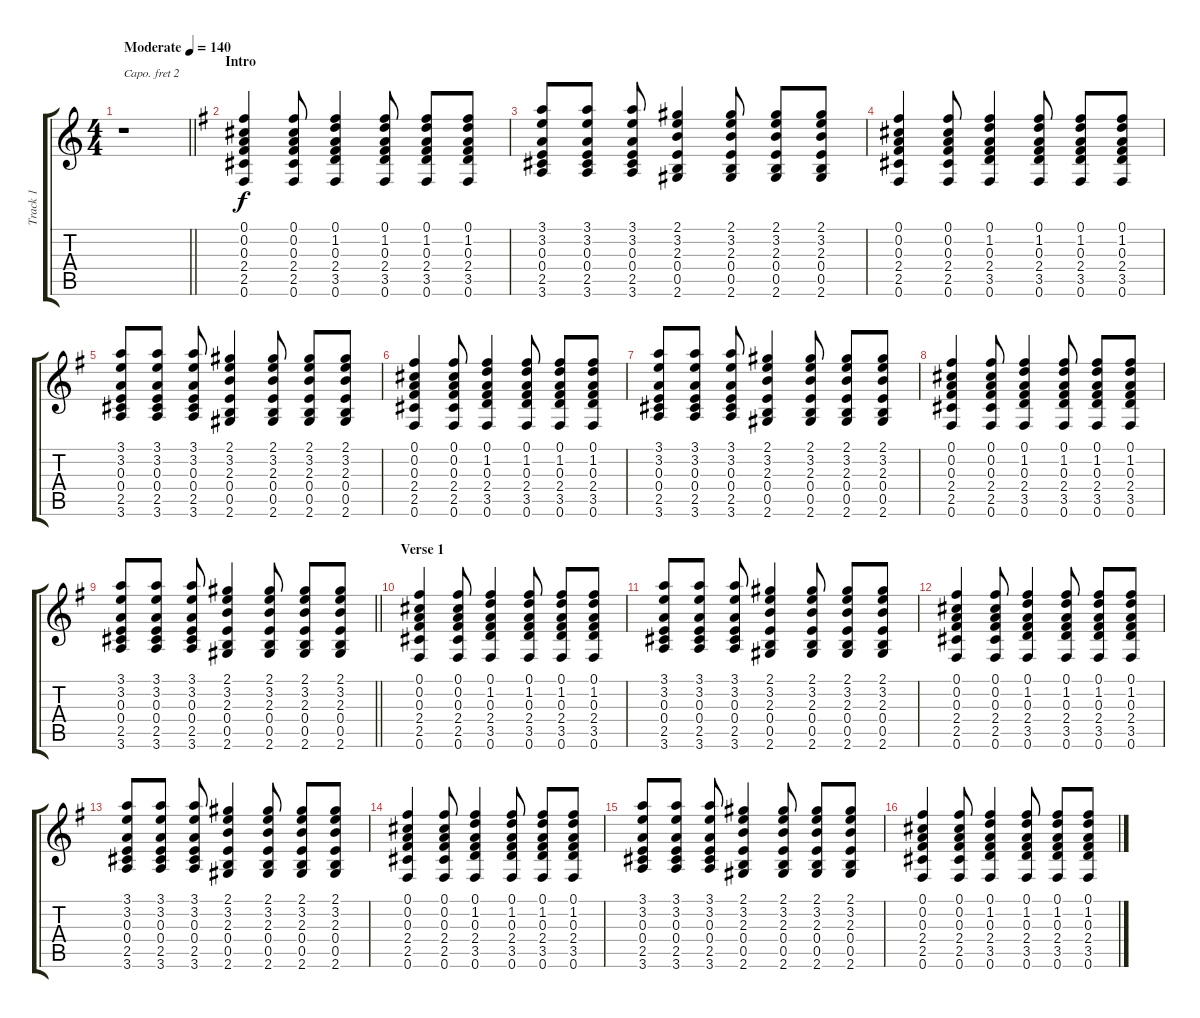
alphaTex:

\track ("Track 1" "Track 1") {instrument acousticguitarsteel}
\staff {score tabs}
\capo 2
\tuning (E4 B3 G3 D3 A2 E2) {hide}
\ts (4 4)
\tempo (140 "Moderate")
\clef g2
\barLineRight lightlight
\ks c
r.1{dy f instrument acousticguitarsteel} |
\section ("" "Intro")
\ks g
(0.1 0.2 0.3 2.4 2.5 0.6).4 (0.1 0.2 0.3 2.4 2.5 0.6).8 (0.1 1.2 0.3 2.4 3.5 0.6).4 (0.1 1.2 0.3 2.4 3.5 0.6).8 (0.1 1.2 0.3 2.4 3.5 0.6).8 (0.1 1.2 0.3 2.4 3.5 0.6).8 |
(3.1 3.2 0.3 0.4 2.5 3.6).8 (3.1 3.2 0.3 0.4 2.5 3.6).8 (3.1 3.2 0.3 0.4 2.5 3.6).8 (2.1 3.2 2.3 0.4 0.5 2.6).4 (2.1 3.2 2.3 0.4 0.5 2.6).8 (2.1 3.2 2.3 0.4 0.5 2.6).8 (2.1 3.2 2.3 0.4 0.5 2.6).8 |
(0.1 0.2 0.3 2.4 2.5 0.6).4 (0.1 0.2 0.3 2.4 2.5 0.6).8 (0.1 1.2 0.3 2.4 3.5 0.6).4 (0.1 1.2 0.3 2.4 3.5 0.6).8 (0.1 1.2 0.3 2.4 3.5 0.6).8 (0.1 1.2 0.3 2.4 3.5 0.6).8 |
(3.1 3.2 0.3 0.4 2.5 3.6).8 (3.1 3.2 0.3 0.4 2.5 3.6).8 (3.1 3.2 0.3 0.4 2.5 3.6).8 (2.1 3.2 2.3 0.4 0.5 2.6).4 (2.1 3.2 2.3 0.4 0.5 2.6).8 (2.1 3.2 2.3 0.4 0.5 2.6).8 (2.1 3.2 2.3 0.4 0.5 2.6).8 |
(0.1 0.2 0.3 2.4 2.5 0.6).4 (0.1 0.2 0.3 2.4 2.5 0.6).8 (0.1 1.2 0.3 2.4 3.5 0.6).4 (0.1 1.2 0.3 2.4 3.5 0.6).8 (0.1 1.2 0.3 2.4 3.5 0.6).8 (0.1 1.2 0.3 2.4 3.5 0.6).8 |
(3.1 3.2 0.3 0.4 2.5 3.6).8 (3.1 3.2 0.3 0.4 2.5 3.6).8 (3.1 3.2 0.3 0.4 2.5 3.6).8 (2.1 3.2 2.3 0.4 0.5 2.6).4 (2.1 3.2 2.3 0.4 0.5 2.6).8 (2.1 3.2 2.3 0.4 0.5 2.6).8 (2.1 3.2 2.3 0.4 0.5 2.6).8 |
(0.1 0.2 0.3 2.4 2.5 0.6).4 (0.1 0.2 0.3 2.4 2.5 0.6).8 (0.1 1.2 0.3 2.4 3.5 0.6).4 (0.1 1.2 0.3 2.4 3.5 0.6).8 (0.1 1.2 0.3 2.4 3.5 0.6).8 (0.1 1.2 0.3 2.4 3.5 0.6).8 |
\barLineRight lightlight
(3.1 3.2 0.3 0.4 2.5 3.6).8 (3.1 3.2 0.3 0.4 2.5 3.6).8 (3.1 3.2 0.3 0.4 2.5 3.6).8 (2.1 3.2 2.3 0.4 0.5 2.6).4 (2.1 3.2 2.3 0.4 0.5 2.6).8 (2.1 3.2 2.3 0.4 0.5 2.6).8 (2.1 3.2 2.3 0.4 0.5 2.6).8 |
\section ("" "Verse 1")
(0.1 0.2 0.3 2.4 2.5 0.6).4 (0.1 0.2 0.3 2.4 2.5 0.6).8 (0.1 1.2 0.3 2.4 3.5 0.6).4 (0.1 1.2 0.3 2.4 3.5 0.6).8 (0.1 1.2 0.3 2.4 3.5 0.6).8 (0.1 1.2 0.3 2.4 3.5 0.6).8 |
(3.1 3.2 0.3 0.4 2.5 3.6).8 (3.1 3.2 0.3 0.4 2.5 3.6).8 (3.1 3.2 0.3 0.4 2.5 3.6).8 (2.1 3.2 2.3 0.4 0.5 2.6).4 (2.1 3.2 2.3 0.4 0.5 2.6).8 (2.1 3.2 2.3 0.4 0.5 2.6).8 (2.1 3.2 2.3 0.4 0.5 2.6).8 |
(0.1 0.2 0.3 2.4 2.5 0.6).4 (0.1 0.2 0.3 2.4 2.5 0.6).8 (0.1 1.2 0.3 2.4 3.5 0.6).4 (0.1 1.2 0.3 2.4 3.5 0.6).8 (0.1 1.2 0.3 2.4 3.5 0.6).8 (0.1 1.2 0.3 2.4 3.5 0.6).8 |
(3.1 3.2 0.3 0.4 2.5 3.6).8 (3.1 3.2 0.3 0.4 2.5 3.6).8 (3.1 3.2 0.3 0.4 2.5 3.6).8 (2.1 3.2 2.3 0.4 0.5 2.6).4 (2.1 3.2 2.3 0.4 0.5 2.6).8 (2.1 3.2 2.3 0.4 0.5 2.6).8 (2.1 3.2 2.3 0.4 0.5 2.6).8 |
(0.1 0.2 0.3 2.4 2.5 0.6).4 (0.1 0.2 0.3 2.4 2.5 0.6).8 (0.1 1.2 0.3 2.4 3.5 0.6).4 (0.1 1.2 0.3 2.4 3.5 0.6).8 (0.1 1.2 0.3 2.4 3.5 0.6).8 (0.1 1.2 0.3 2.4 3.5 0.6).8 |
(3.1 3.2 0.3 0.4 2.5 3.6).8 (3.1 3.2 0.3 0.4 2.5 3.6).8 (3.1 3.2 0.3 0.4 2.5 3.6).8 (2.1 3.2 2.3 0.4 0.5 2.6).4 (2.1 3.2 2.3 0.4 0.5 2.6).8 (2.1 3.2 2.3 0.4 0.5 2.6).8 (2.1 3.2 2.3 0.4 0.5 2.6).8 |
(0.1 0.2 0.3 2.4 2.5 0.6).4 (0.1 0.2 0.3 2.4 2.5 0.6).8 (0.1 1.2 0.3 2.4 3.5 0.6).4 (0.1 1.2 0.3 2.4 3.5 0.6).8 (0.1 1.2 0.3 2.4 3.5 0.6).8 (0.1 1.2 0.3 2.4 3.5 0.6).8
